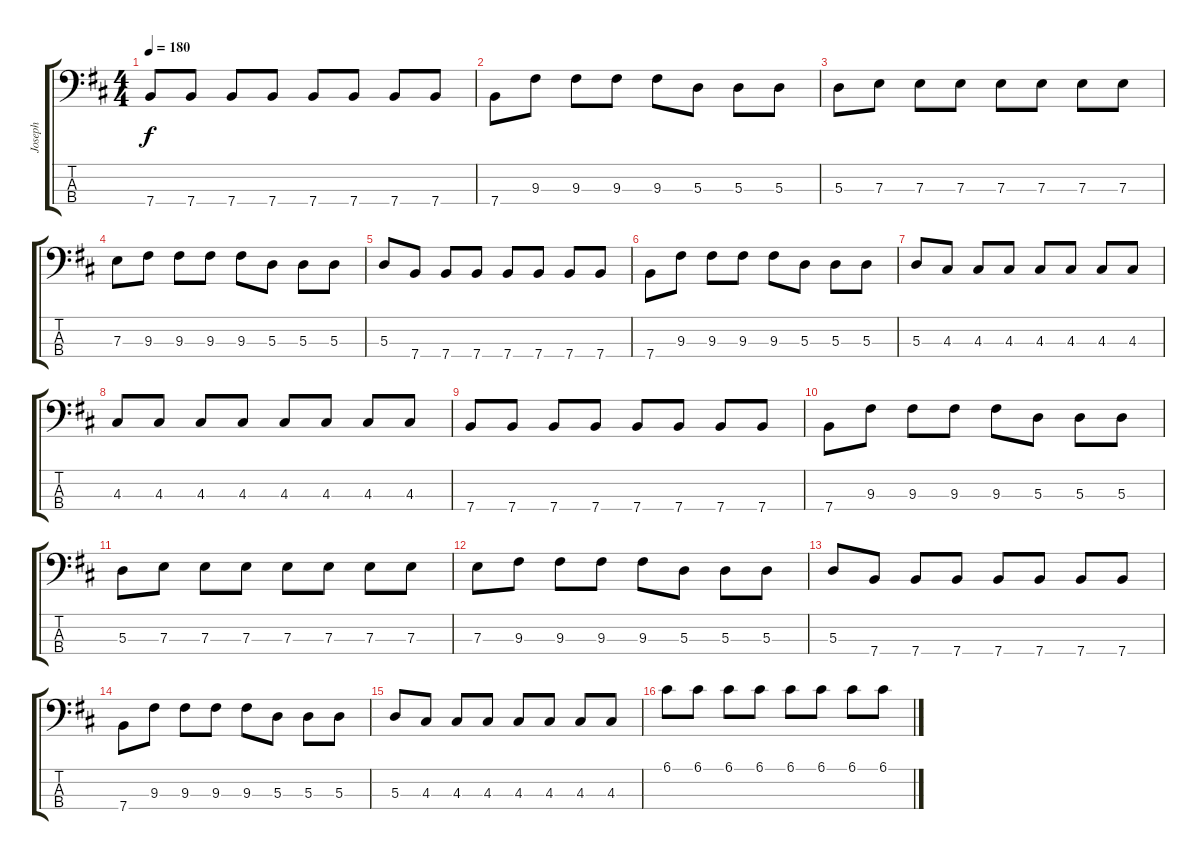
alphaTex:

\track ("Joseph" "Joseph") {instrument electricbassfinger}
\staff {score tabs}
\tuning (G2 D2 A1 E1) {hide}
\ts (4 4)
\tempo 180
\clef f4
\ks d
7.4.8{dy f} 7.4.8 7.4.8 7.4.8 7.4.8 7.4.8 7.4.8 7.4.8 |
7.4.8 9.3.8 9.3.8 9.3.8 9.3.8 5.3.8 5.3.8 5.3.8 |
5.3.8 7.3.8 7.3.8 7.3.8 7.3.8 7.3.8 7.3.8 7.3.8 |
7.3.8 9.3.8 9.3.8 9.3.8 9.3.8 5.3.8 5.3.8 5.3.8 |
5.3.8 7.4.8 7.4.8 7.4.8 7.4.8 7.4.8 7.4.8 7.4.8 |
7.4.8 9.3.8 9.3.8 9.3.8 9.3.8 5.3.8 5.3.8 5.3.8 |
5.3.8 4.3.8 4.3.8 4.3.8 4.3.8 4.3.8 4.3.8 4.3.8 |
4.3.8 4.3.8 4.3.8 4.3.8 4.3.8 4.3.8 4.3.8 4.3.8 |
7.4.8 7.4.8 7.4.8 7.4.8 7.4.8 7.4.8 7.4.8 7.4.8 |
7.4.8 9.3.8 9.3.8 9.3.8 9.3.8 5.3.8 5.3.8 5.3.8 |
5.3.8 7.3.8 7.3.8 7.3.8 7.3.8 7.3.8 7.3.8 7.3.8 |
7.3.8 9.3.8 9.3.8 9.3.8 9.3.8 5.3.8 5.3.8 5.3.8 |
5.3.8 7.4.8 7.4.8 7.4.8 7.4.8 7.4.8 7.4.8 7.4.8 |
7.4.8 9.3.8 9.3.8 9.3.8 9.3.8 5.3.8 5.3.8 5.3.8 |
5.3.8 4.3.8 4.3.8 4.3.8 4.3.8 4.3.8 4.3.8 4.3.8 |
6.1.8 6.1.8 6.1.8 6.1.8 6.1.8 6.1.8 6.1.8 6.1.8
